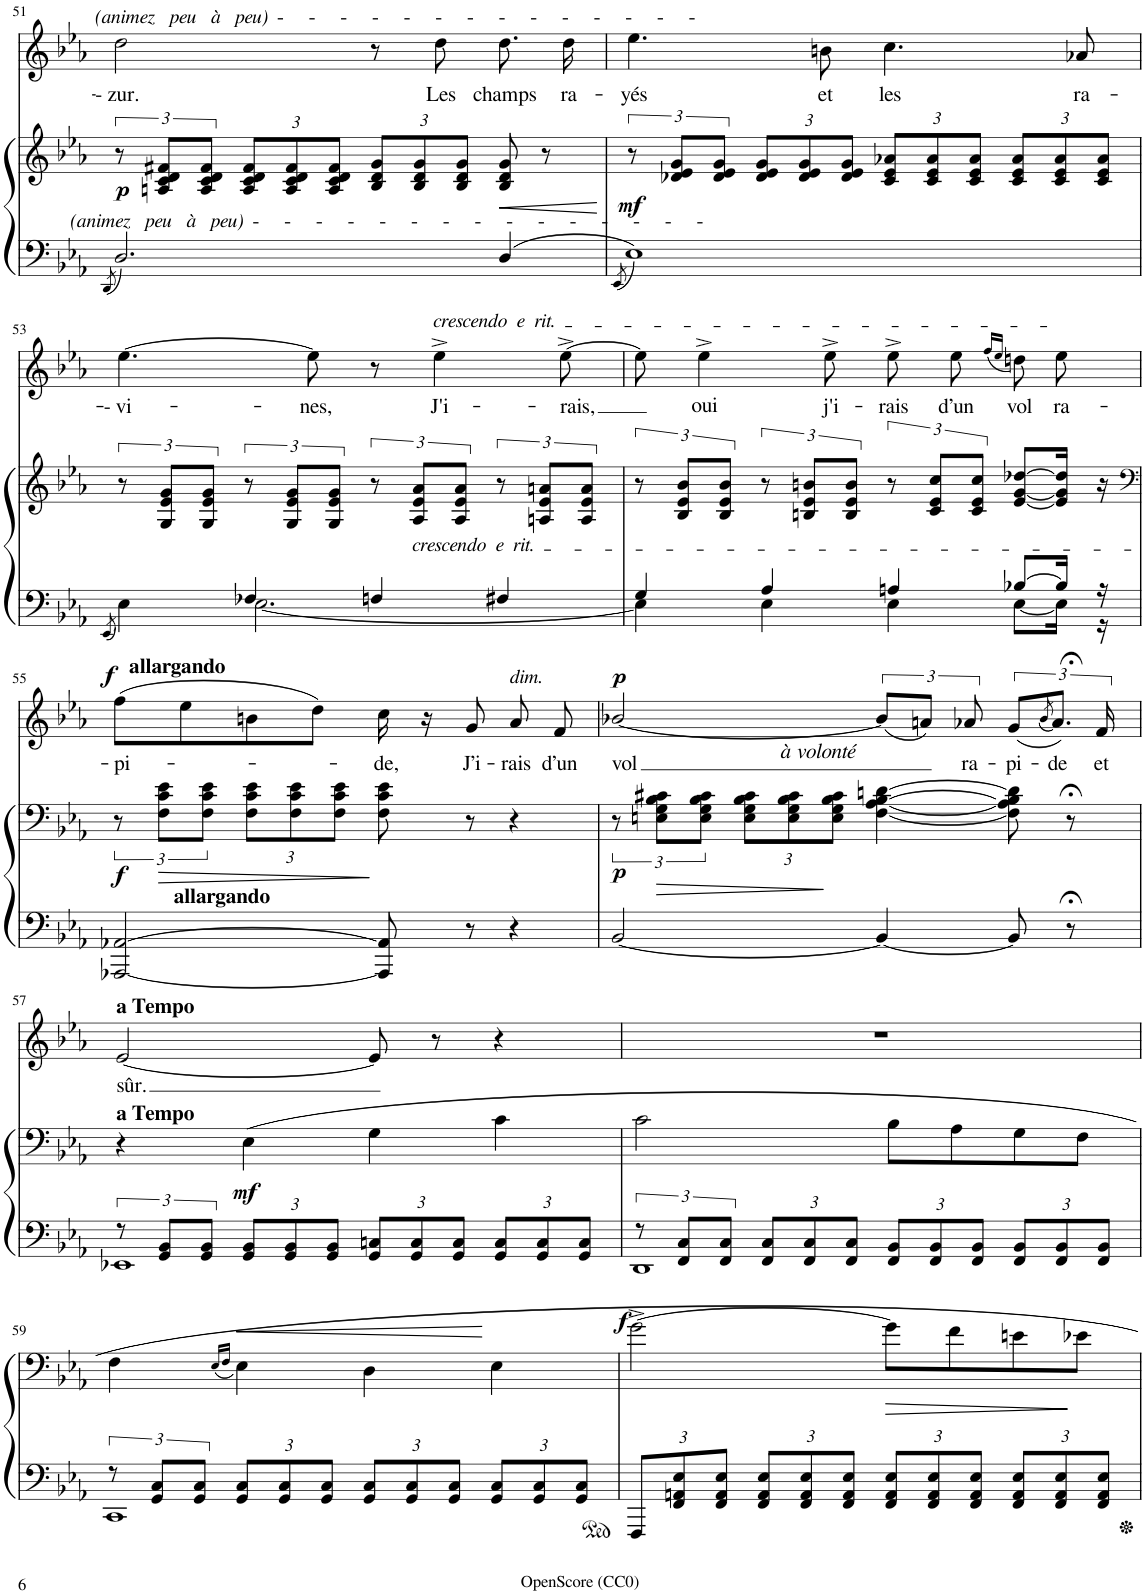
**kern	**kern	**dynam	**kern	**text	**dynam
*part2	*part2	*part2	*part1	*part1	*part1
*staff3	*staff2	*staff2/3	*staff1	*staff1	*staff1
*I"Piano	*	*	*I"Chant Voice	*	*
*I'Pno	*	*	*	*	*
!!LO:PB:g=z
*clefF4	*clefG2	*	*clefG2	*	*
*k[b-e-a-]	*k[b-e-a-]	*	*k[b-e-a-]	*	*
*M4/4	*M4/4	*	*M4/4	*	*
*met(c)	*met(c)	*	*met(c)	*	*
=51	=51	=51	=51	=51	=51
8qDD/	.	.	.	.	.
!LO:TX:a:t=(animez   peu   à   peu)	!	!	!	!	!
!	!	!LO:DY:b	!	!LO:LY:b	!
2.D/	12r	p	2dd\	-- zur.	.
.	12An/ 12c/ 12d/ 12f#X/L	.	.	.	.
.	12A/ 12c/ 12d/ 12f#/J	.	.	.	.
*	*Xbrackettup	*	*	*	*
.	12A/ 12c/ 12d/ 12f#/L	.	.	.	.
.	12A/ 12c/ 12d/ 12f#/	.	.	.	.
.	12A/ 12c/ 12d/ 12f#/J	.	.	.	.
.	12B-/ 12d/ 12g/L	.	8r	.	.
.	12B-/ 12d/ 12g/	.	.	.	.
!	!	!	!	!LO:LY:b	!
.	.	.	8dd\	Les	.
.	12B-/ 12d/ 12g/J	.	.	.	.
!	!	!LO:HP:b	!	!LO:LY:b	!
4D/	8B-/ 8d/ 8g/	<	8.dd\	champs	.
.	8r	.	.	.	.
!	!	!	!	!LO:LY:b	!
.	.	.	16dd\	ra-	.
.	.	[	.	.	.
=52	=52	=52	=52	=52	=52
8qEE-/	.	.	.	.	.
*	*brackettup	*	*	*	*
!	!	!LO:DY:b	!	!LO:LY:b	!
1E-	12r	mf	4.ee-\	-yés	.
.	12d-X/ 12e-/ 12g/L	.	.	.	.
.	12d-/ 12e-/ 12g/J	.	.	.	.
*	*Xbrackettup	*	*	*	*
.	12d-/ 12e-/ 12g/L	.	.	.	.
.	12d-/ 12e-/ 12g/	.	.	.	.
!	!	!	!	!LO:LY:b	!
.	.	.	8bn\	et	.
.	12d-/ 12e-/ 12g/J	.	.	.	.
!	!	!	!	!LO:LY:b	!
.	12c/ 12e-/ 12a-X/L	.	4.cc\	les	.
.	12c/ 12e-/ 12a-/	.	.	.	.
.	12c/ 12e-/ 12a-/J	.	.	.	.
.	12c/ 12e-/ 12a-/L	.	.	.	.
.	12c/ 12e-/ 12a-/	.	.	.	.
!	!	!	!	!LO:LY:b	!
.	.	.	8a-X/	ra-	.
.	12c/ 12e-/ 12a-/J	.	.	.	.
!!LO:LB:g=z
=53	=53	=53	=53	=53	=53
8qEE-/	.	.	.	.	.
*^	*	*	*	*	*
*	*	*brackettup	*	*	*	*
!	!	!	!	!	!LO:LY:b	!
4E-\	4ryy	12r	.	[4.ee-\	-- vi-	.
.	.	12G/ 12e-/ 12g/L	.	.	.	.
.	.	12G/ 12e-/ 12g/J	.	.	.	.
[2.E-\	4F-X/	12r	.	.	.	.
.	.	12G/ 12e-/ 12g/L	.	.	.	.
!	!	!	!	!	!LO:LY:b	!
.	.	.	.	8ee-\]	-nes,	.
.	.	12G/ 12e-/ 12g/J	.	.	.	.
.	4Fn/	12r	.	8r	.	.
!	!	!LO:TX:b:i:t=crescendo  e  rit.	!	!	!	!
.	.	12A-/ 12e-/ 12a-/L	.	.	.	.
!	!	!	!	!LO:TX:a:i:t=crescendo  e  rit.	!	!
!	!	!	!	!	!LO:LY:b	!
.	.	.	.	4ee-^\	J'i-	.
.	.	12A-/ 12e-/ 12a-/J	.	.	.	.
.	4F#X/	12r	.	.	.	.
.	.	12An/ 12e-/ 12an/L	.	.	.	.
!	!	!	!	!	!LO:LY:b	!
.	.	.	.	[8ee-^\	-rais,	.
.	.	12A/ 12e-/ 12a/J	.	.	.	.
=54	=54	=54	=54	=54	=54	=54
4E-\]	4G/	12r	.	8ee-\]	.	.
.	.	12B-/ 12e-/ 12b-/L	.	.	.	.
!	!	!	!	!	!LO:LY:b	!
.	.	.	.	4ee-^\	oui	.
.	.	12B-/ 12e-/ 12b-/J	.	.	.	.
4E-\	4A-/	12r	.	.	.	.
.	.	12Bn/ 12e-/ 12bn/L	.	.	.	.
!	!	!	!	!	!LO:LY:b	!
.	.	.	.	8ee-^\	j'i-	.
.	.	12B/ 12e-/ 12b/J	.	.	.	.
!	!	!	!	!	!LO:LY:b	!
4E-\	4An/	12r	.	8ee-^\	-rais	.
.	.	12c/ 12e-/ 12cc/L	.	.	.	.
!	!	!	!	!	!LO:LY:b	!
.	.	.	.	8ee-\	d’un	.
.	.	12c/ 12e-/ 12cc/J	.	.	.	.
.	.	.	.	(16qff/LL	.	.
.	.	.	.	16qee-/JJ	.	.
!	!	!	!	!	!LO:LY:b	!
[8E-\L	[8B-X/L	[8e-/ [8g/ [8dd-X/L	.	8ddn\)	vol	.
!	!	!	!	!	!LO:LY:b	!
16E-\Jk]	16B-/Jk]	16e-/] 16g/] 16dd-/]Jk	.	8ee-\	ra-	.
16r	16r	16r	.	.	.	.
*v	*v	*	*	*	*	*
!!LO:LB:g=z
=55	=55	=55	=55	=55	=55
*	*clefF4	*	*	*	*
*^	*	*	*	*	*
!	!	!	!	!LO:TX:a:B:t=allargando	!	!
!	!	!	!LO:DY:b	!	!LO:LY:b	!LO:DY:a
*v	*v	*	*	*	*	*
[2AAA-X/ [2AA-X/	12r	f	(8ff\L	-pi-	f
!	!LO:TX:b:B:t=allargando	!	!	!	!
!	!	!LO:HP:b	!	!	!
.	12F\ 12c\ 12e-\L	>	.	.	.
.	.	.	8ee-\	.	.
.	12F\ 12c\ 12e-\J	.	.	.	.
*	*Xbrackettup	*	*	*	*
.	12F\ 12c\ 12e-\L	.	8bn\	.	.
.	12F\ 12c\ 12e-\	.	.	.	.
.	.	.	8dd\J)	.	.
.	12F\ 12c\ 12e-\J	.	.	.	.
!	!	!	!	!LO:LY:b	!
8AAA-/] 8AA-/]	8F\ 8c\ 8e-\	]	16cc\	-de,	.
.	.	.	16r	.	.
!	!	!	!	!LO:LY:b	!
8r	8r	.	8g/	J’i-	.
!	!	!	!LO:TX:a:i:t=dim.	!	!
!	!	!	!	!LO:LY:b	!
4r	4r	.	8a-/	-rais	.
!	!	!	!	!LO:LY:b	!
.	.	.	8f/	d’un	.
=56	=56	=56	=56	=56	=56
*	*brackettup	*	*	*	*
!	!	!LO:DY:b	!	!LO:LY:b	!LO:DY:a
[2BB-/	12r	p	[2b-X/	vol	p
!	!	!LO:HP:b	!	!	!
.	12En\ 12G\ 12B-\ 12c#X\L	>	.	.	.
.	12E\ 12G\ 12B-\ 12c#\J	.	.	.	.
*	*Xbrackettup	*	*	*	*
.	12E\ 12G\ 12B-\ 12c#\L	.	.	.	.
.	12E\ 12G\ 12B-\ 12c#\	.	.	.	.
.	12E\ 12G\ 12B-\ 12c#\J	]	.	.	.
!	!	!	!LO:TX:b:i:t=à volonté	!	!
4BB-/_	[4F\ [4A-\ [4B-\ [4dn\	.	(12b-/L]	.	.
.	.	.	12an/J)	.	.
!	!	!	!	!LO:LY:b	!
.	.	.	12a-X/	ra-	.
!	!	!	!	!LO:LY:b	!
8BB-/]	8F\] 8A-\] 8B-\] 8d\]	.	(12g/L	-pi-	.
.	.	.	(8qb-/	.	.
!	!	!	!	!LO:LY:b	!
.	.	.	12.a-/J))	-de	.
8r;<	8r;<	.	.	.	.
!	!	!	!	!LO:LY:b	!
.	.	.	24f;</	et	.
!!LO:LB:g=z
=57	=57	=57	=57	=57	=57
*^	*	*	*	*	*
!	!	!	!	!LO:TX:a:B:t=a Tempo	!	!
!	!	!LO:TX:a:B:t=a Tempo	!	!	!	!
!	!	!	!	!	!LO:LY:b	!
12r	1EE-X	4r	.	[2e-/	sûr.	.
12GG/ 12BB-/L	.	.	.	.	.	.
12GG/ 12BB-/J	.	.	.	.	.	.
*Xbrackettup	*	*	*	*	*	*
!	!	!	!LO:DY:b	!	!	!
12GG/ 12BB-/L	.	4E-\	mf	.	.	.
12GG/ 12BB-/	.	.	.	.	.	.
12GG/ 12BB-/J	.	.	.	.	.	.
12GG/ 12Cn/L	.	4G\	.	8e-/]	.	.
12GG/ 12C/	.	.	.	.	.	.
.	.	.	.	8r	.	.
12GG/ 12C/J	.	.	.	.	.	.
12GG/ 12C/L	.	4c\	.	4r	.	.
12GG/ 12C/	.	.	.	.	.	.
12GG/ 12C/J	.	.	.	.	.	.
=58	=58	=58	=58	=58	=58	=58
*brackettup	*	*	*	*	*	*
12r	1DD	2c\	.	1r	.	.
12FF/ 12C/L	.	.	.	.	.	.
12FF/ 12C/J	.	.	.	.	.	.
*Xbrackettup	*	*	*	*	*	*
12FF/ 12C/L	.	.	.	.	.	.
12FF/ 12C/	.	.	.	.	.	.
12FF/ 12C/J	.	.	.	.	.	.
12FF/ 12BB-/L	.	8B-\L	.	.	.	.
12FF/ 12BB-/	.	.	.	.	.	.
.	.	8A-\	.	.	.	.
12FF/ 12BB-/J	.	.	.	.	.	.
12FF/ 12BB-/L	.	8G\	.	.	.	.
12FF/ 12BB-/	.	.	.	.	.	.
.	.	8F\J	.	.	.	.
12FF/ 12BB-/J	.	.	.	.	.	.
!!LO:LB:g=z
=59	=59	=59	=59	=59	=59	=59
*brackettup	*	*	*	*	*	*
*	*	*^	*	*	*	*
12r	1CC	4F\	3%2ryy	.	1r	.	.
12GG/ 12C/L	.	.	.	.	.	.	.
12GG/ 12C/J	.	.	.	.	.	.	.
.	.	(16qE-/LL	.	.	.	.	.
.	.	16qF/JJ	.	.	.	.	.
*Xbrackettup	*	*	*	*	*	*	*
12GG/ 12C/L	.	4E-\)	.	.	.	.	.
12GG/ 12C/	.	.	.	.	.	.	.
12GG/ 12C/J	.	.	.	.	.	.	.
12GG/ 12C/L	.	4D\	.	.	.	.	.
12GG/ 12C/	.	.	.	.	.	.	.
12GG/ 12C/J	.	.	6.ryy	.	.	.	.
12GG/ 12C/L	.	4E-\	.	.	.	.	.
12GG/ 12C/	.	.	.	.	.	.	.
!	!	!	!	!LO:DY:a	!	!	!
12GG/ 12C/J	.	.	12ryy	f	.	.	.
*v	*v	*	*	*	*	*	*
*	*v	*v	*	*	*	*
=60	=60	=60	=60	=60	=60
12FFF/L	[2g^\	.	1r	.	.
12FF/ 12AAn/ 12E-/	.	.	.	.	.
12FF/ 12AA/ 12E-/J	.	.	.	.	.
12FF/ 12AA/ 12E-/L	.	.	.	.	.
12FF/ 12AA/ 12E-/	.	.	.	.	.
12FF/ 12AA/ 12E-/J	.	.	.	.	.
!	!	!LO:HP:b	!	!	!
12FF/ 12AA/ 12E-/L	8g\L]	>	.	.	.
12FF/ 12AA/ 12E-/	.	.	.	.	.
.	8f\	.	.	.	.
12FF/ 12AA/ 12E-/J	.	.	.	.	.
12FF/ 12AA/ 12E-/L	8en\	.	.	.	.
12FF/ 12AA/ 12E-/	.	.	.	.	.
.	8e-X\J	]	.	.	.
12FF/ 12AA/ 12E-/J	.	.	.	.	.
=	=	=	=	=	=
*-	*-	*-	*-	*-	*-
